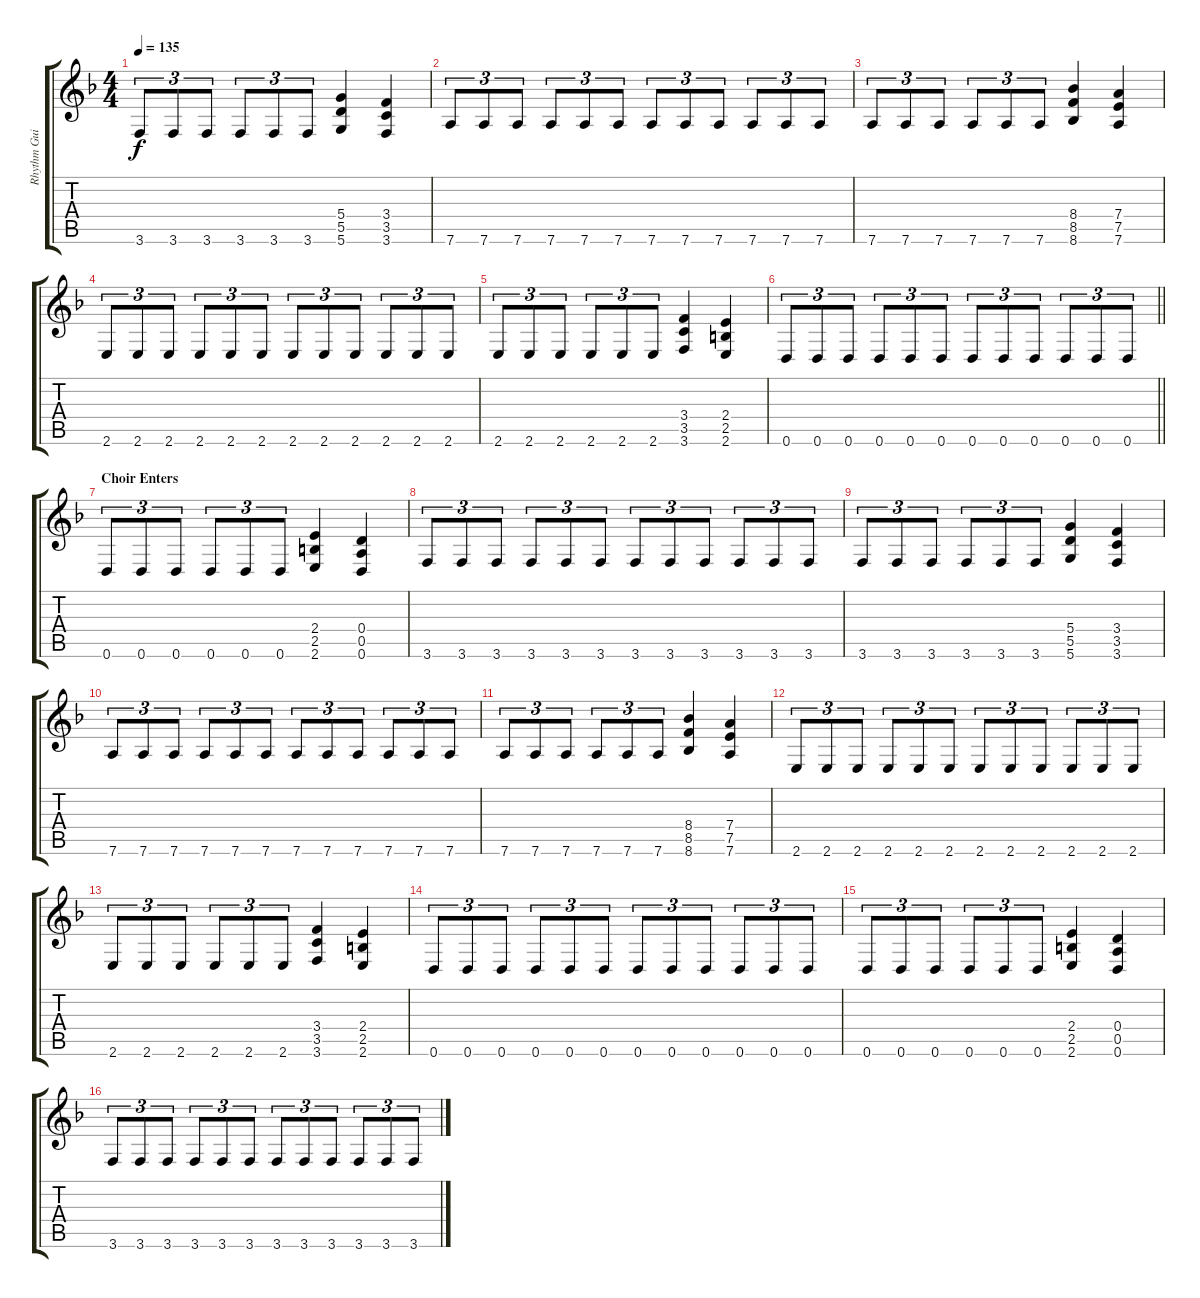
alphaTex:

\track ("Rhythm Guitar" "Rhythm Gui") {instrument overdrivenguitar}
\staff {score tabs}
\tuning (E4 B3 G3 D3 A2 D2) {hide}
\ts (4 4)
\tempo 135
\clef g2
\ks dminor
3.6.8{tu (3 2) dy f} 3.6.8{tu (3 2)} 3.6.8{tu (3 2)} 3.6.8{tu (3 2)} 3.6.8{tu (3 2)} 3.6.8{tu (3 2)} (5.4 5.5 5.6).4 (3.4 3.5 3.6).4 |
7.6.8{tu (3 2)} 7.6.8{tu (3 2)} 7.6.8{tu (3 2)} 7.6.8{tu (3 2)} 7.6.8{tu (3 2)} 7.6.8{tu (3 2)} 7.6.8{tu (3 2)} 7.6.8{tu (3 2)} 7.6.8{tu (3 2)} 7.6.8{tu (3 2)} 7.6.8{tu (3 2)} 7.6.8{tu (3 2)} |
7.6.8{tu (3 2)} 7.6.8{tu (3 2)} 7.6.8{tu (3 2)} 7.6.8{tu (3 2)} 7.6.8{tu (3 2)} 7.6.8{tu (3 2)} (8.4 8.5 8.6).4 (7.4 7.5 7.6).4 |
2.6.8{tu (3 2)} 2.6.8{tu (3 2)} 2.6.8{tu (3 2)} 2.6.8{tu (3 2)} 2.6.8{tu (3 2)} 2.6.8{tu (3 2)} 2.6.8{tu (3 2)} 2.6.8{tu (3 2)} 2.6.8{tu (3 2)} 2.6.8{tu (3 2)} 2.6.8{tu (3 2)} 2.6.8{tu (3 2)} |
2.6.8{tu (3 2)} 2.6.8{tu (3 2)} 2.6.8{tu (3 2)} 2.6.8{tu (3 2)} 2.6.8{tu (3 2)} 2.6.8{tu (3 2)} (3.4 3.5 3.6).4 (2.4 2.5 2.6).4 |
\barLineRight lightlight
0.6.8{tu (3 2)} 0.6.8{tu (3 2)} 0.6.8{tu (3 2)} 0.6.8{tu (3 2)} 0.6.8{tu (3 2)} 0.6.8{tu (3 2)} 0.6.8{tu (3 2)} 0.6.8{tu (3 2)} 0.6.8{tu (3 2)} 0.6.8{tu (3 2)} 0.6.8{tu (3 2)} 0.6.8{tu (3 2)} |
\section ("" "Choir Enters")
0.6.8{tu (3 2)} 0.6.8{tu (3 2)} 0.6.8{tu (3 2)} 0.6.8{tu (3 2)} 0.6.8{tu (3 2)} 0.6.8{tu (3 2)} (2.4 2.5 2.6).4 (0.4 0.5 0.6).4 |
3.6.8{tu (3 2)} 3.6.8{tu (3 2)} 3.6.8{tu (3 2)} 3.6.8{tu (3 2)} 3.6.8{tu (3 2)} 3.6.8{tu (3 2)} 3.6.8{tu (3 2)} 3.6.8{tu (3 2)} 3.6.8{tu (3 2)} 3.6.8{tu (3 2)} 3.6.8{tu (3 2)} 3.6.8{tu (3 2)} |
3.6.8{tu (3 2)} 3.6.8{tu (3 2)} 3.6.8{tu (3 2)} 3.6.8{tu (3 2)} 3.6.8{tu (3 2)} 3.6.8{tu (3 2)} (5.4 5.5 5.6).4 (3.4 3.5 3.6).4 |
7.6.8{tu (3 2)} 7.6.8{tu (3 2)} 7.6.8{tu (3 2)} 7.6.8{tu (3 2)} 7.6.8{tu (3 2)} 7.6.8{tu (3 2)} 7.6.8{tu (3 2)} 7.6.8{tu (3 2)} 7.6.8{tu (3 2)} 7.6.8{tu (3 2)} 7.6.8{tu (3 2)} 7.6.8{tu (3 2)} |
7.6.8{tu (3 2)} 7.6.8{tu (3 2)} 7.6.8{tu (3 2)} 7.6.8{tu (3 2)} 7.6.8{tu (3 2)} 7.6.8{tu (3 2)} (8.4 8.5 8.6).4 (7.4 7.5 7.6).4 |
2.6.8{tu (3 2)} 2.6.8{tu (3 2)} 2.6.8{tu (3 2)} 2.6.8{tu (3 2)} 2.6.8{tu (3 2)} 2.6.8{tu (3 2)} 2.6.8{tu (3 2)} 2.6.8{tu (3 2)} 2.6.8{tu (3 2)} 2.6.8{tu (3 2)} 2.6.8{tu (3 2)} 2.6.8{tu (3 2)} |
2.6.8{tu (3 2)} 2.6.8{tu (3 2)} 2.6.8{tu (3 2)} 2.6.8{tu (3 2)} 2.6.8{tu (3 2)} 2.6.8{tu (3 2)} (3.4 3.5 3.6).4 (2.4 2.5 2.6).4 |
0.6.8{tu (3 2)} 0.6.8{tu (3 2)} 0.6.8{tu (3 2)} 0.6.8{tu (3 2)} 0.6.8{tu (3 2)} 0.6.8{tu (3 2)} 0.6.8{tu (3 2)} 0.6.8{tu (3 2)} 0.6.8{tu (3 2)} 0.6.8{tu (3 2)} 0.6.8{tu (3 2)} 0.6.8{tu (3 2)} |
0.6.8{tu (3 2)} 0.6.8{tu (3 2)} 0.6.8{tu (3 2)} 0.6.8{tu (3 2)} 0.6.8{tu (3 2)} 0.6.8{tu (3 2)} (2.4 2.5 2.6).4 (0.4 0.5 0.6).4 |
3.6.8{tu (3 2)} 3.6.8{tu (3 2)} 3.6.8{tu (3 2)} 3.6.8{tu (3 2)} 3.6.8{tu (3 2)} 3.6.8{tu (3 2)} 3.6.8{tu (3 2)} 3.6.8{tu (3 2)} 3.6.8{tu (3 2)} 3.6.8{tu (3 2)} 3.6.8{tu (3 2)} 3.6.8{tu (3 2)}
